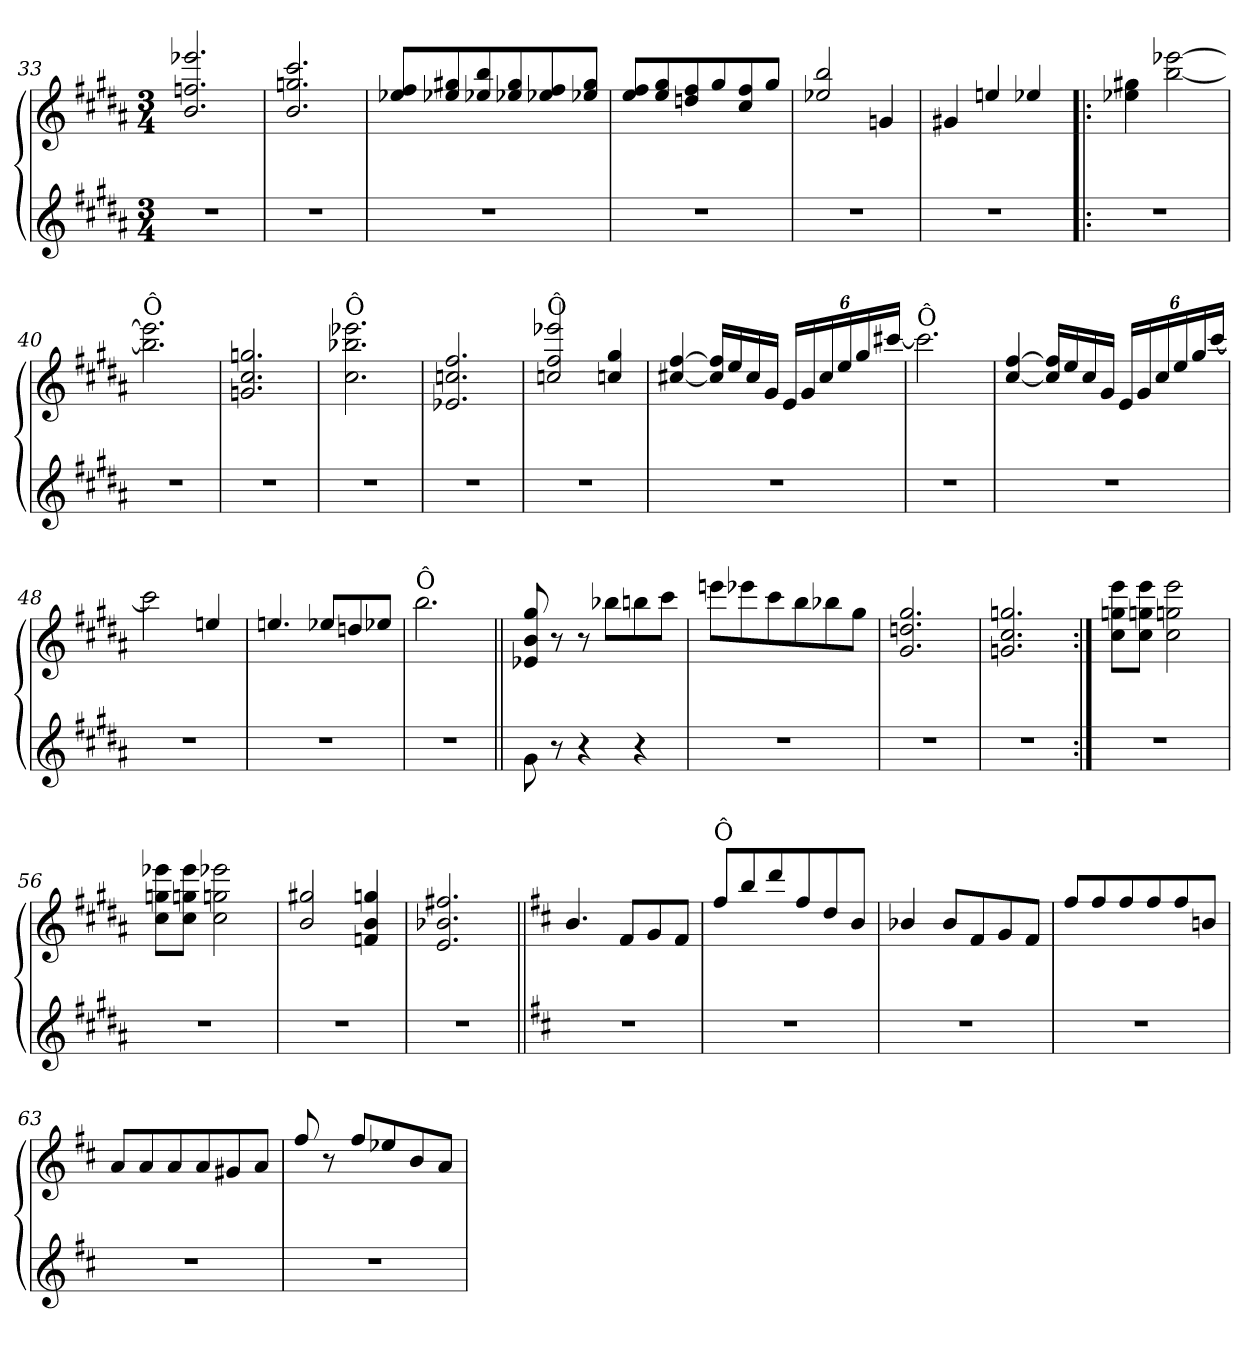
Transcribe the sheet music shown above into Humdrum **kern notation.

**kern	**kern
*part2	*part1
*staff2	*staff1
!!LO:LB:g=z
*clefG2	*clefG2
*ITrd-7c-12	*
*k[f#c#g#d#a#]	*k[f#c#g#d#a#]
*B:	*B:
*M3/4	*M3/4
=33	=33
2.r	2.b/ 2.ffn/ 2.eee-X/
=34	=34
2.r	2.b/ 2.ggn/ 2.ccc#/
=35	=35
2.r	8ee-X/ 8ff#/L
.	8ee-X/ 8gg#X/
.	8ee-X/ 8bb/
.	8ee-X/ 8gg#/
.	8ee-X/ 8ff#/
.	8ee-X/ 8gg#/J
=36	=36
2.r	8ee/ 8ff#/L
.	8ee/ 8gg#/
.	8ddn/ 8ff#/
.	8gg#/
.	8cc#/ 8ff#/
.	8gg#/J
=37	=37
2.r	2ee-X/ 2bb/
.	4gn/
!!LO:PB:g=z
=38	=38
2.r	4g#X/
.	4een/
.	4ee-X/
=39!|:	=39!|:
2.r	4ee-X\ 4gg#X\
.	[>2bb\ [>2eee-X\
=40	=40
!	!LO:TX:a:t=Ô
2.r	2.bb\] 2.eee-\]
=41	=41
2.r	2.gn/ 2.cc#/ 2.ggn/
=42	=42
!	!LO:TX:a:t=Ô
2.r	2.cc#\ 2.bb-X\ 2.eee-X\
!!LO:LB:g=z
=43	=43
2.r	2.e-X/ 2.ccn/ 2.ff#/
=44	=44
!	!LO:TX:a:t=Ô
2.r	2ccn/ 2ff#/ 2eee-X/
.	4ccn/ 4gg#/
=45	=45
2.r	[<4cc#X/ [>4ff#/
.	16cc#/] 16ff#/]LL
.	16ee/
.	16cc#/
.	16g#/JJ
.	24e/LL
.	24g#/
.	24cc#/
.	24ee/
.	24gg#/
.	[>24ccc#X/JJ
=46	=46
!	!LO:TX:a:t=Ô
2.r	2.ccc#\]
!!LO:LB:g=z
=47	=47
2.r	[<4cc#/ [>4ff#/
.	16cc#/] 16ff#/]LL
.	16ee/
.	16cc#/
.	16g#/JJ
.	24e/LL
.	24g#/
.	24cc#/
.	24ee/
.	24gg#/
.	[24ccc#/JJ
=48	=48
2.r	2ccc#\]
.	4een/
=49	=49
2.r	4.een/
.	8ee-X/L
.	8ddn/
.	8ee-X/J
=50	=50
!	!LO:TX:a:t=Ô
2.r	2.bb\
!!LO:LB:g=z
=51||	=51||
8gg#\	8e-/ 8b/ 8gg#/
8r	8r
4r	8r
.	8bb-X\L
4r	8bbn\
.	8ccc#\J
=52	=52
2.r	8eeen\L
.	8eee-X\
.	8ccc#\
.	8bb\
.	8bb-X\
.	8gg#\J
=53	=53
2.r	2.g#/ 2.ddn/ 2.gg#/
=54	=54
2.r	2.gn/ 2.cc#/ 2.ggn/
!!LO:LB:g=z
=55:|!	=55:|!
2.r	8cc#\ 8ggn\ 8eee\L
.	8cc#\ 8ggn\ 8eee\J
.	2cc#\ 2ggn\ 2eee\
=56	=56
2.r	8cc#\ 8ggn\ 8eee-X\L
.	8cc#\ 8ggn\ 8eee-\J
.	2cc#\ 2ggn\ 2eee-X\
=57	=57
2.r	2b/ 2gg#X/
.	4f/ 4b/ 4ggn/
=58	=58
2.r	2.e/ 2.b-X/ 2.ff#X/
=59||	=59||
*k[f#c#]	*k[f#c#]
*D:	*D:
2.r	4.b/
.	8f#/L
.	8g/
.	8f#/J
=60	=60
!	!LO:TX:a:t=Ô
2.r	8ff#/L
.	8bb/
.	8ddd/
.	8ff#/
.	8dd/
.	8b/J
!!LO:LB:g=z
=61	=61
2.r	4b-/
.	8b-/L
.	8f#/
.	8g/
.	8f#/J
=62	=62
2.r	8ff#/L
.	8ff#/
.	8ff#/
.	8ff#/
.	8ff#/
.	8bn/J
=63	=63
2.r	8a/L
.	8a/
.	8a/
.	8a/
.	8g#X/
.	8a/J
=64	=64
2.r	8ff#/
.	8r
.	8ff#/L
.	8ee-X/
.	8b/
.	8a/J
=	=
*-	*-
